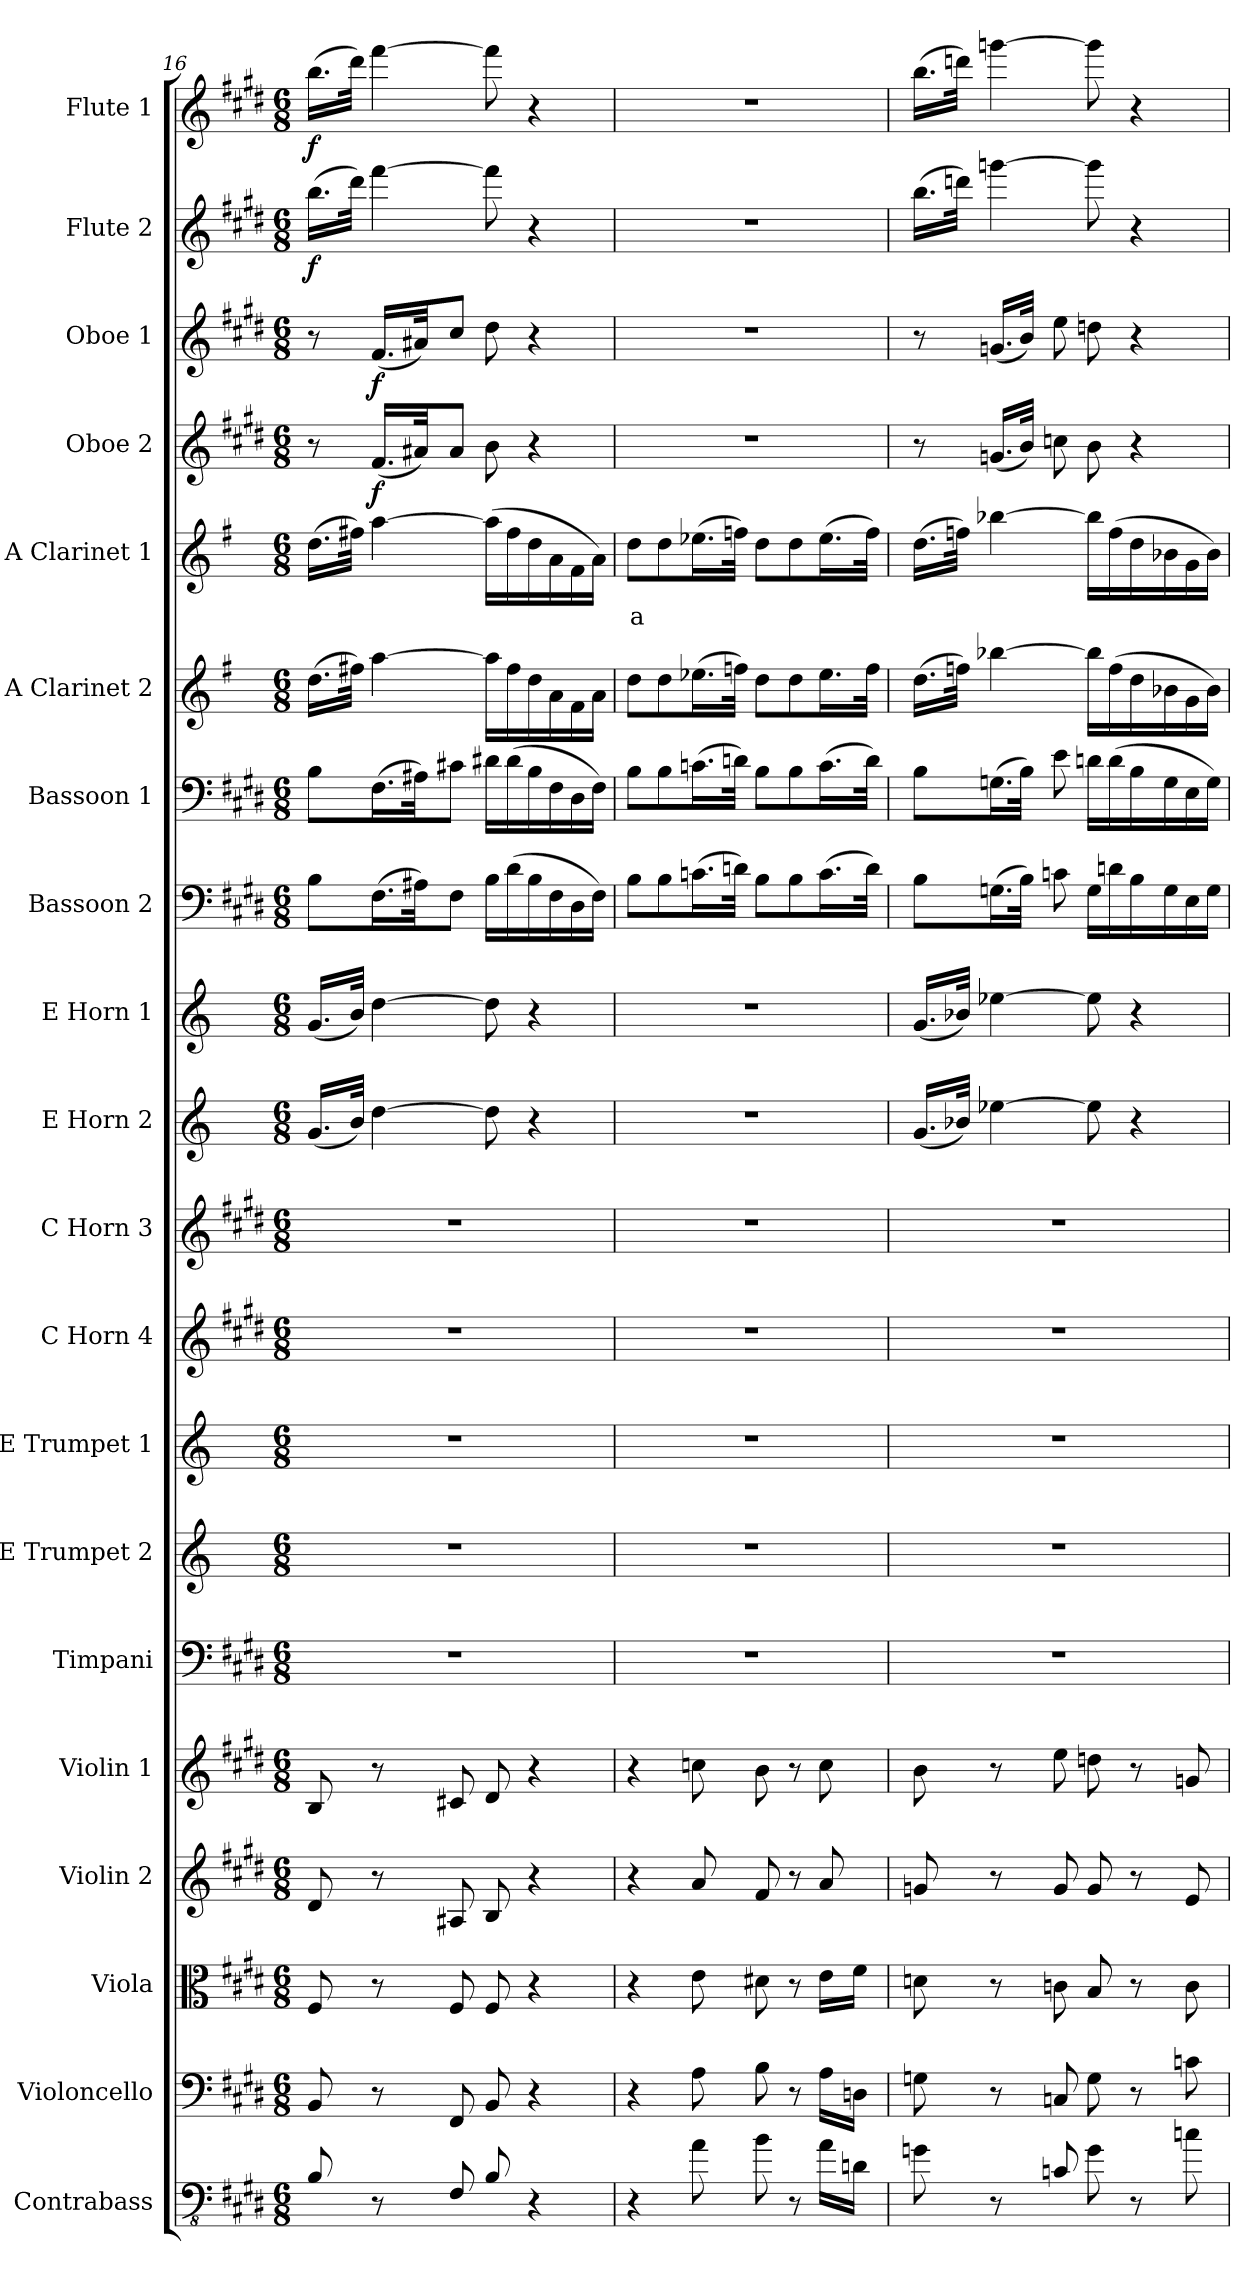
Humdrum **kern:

**kern	**kern	**kern	**kern	**kern	**kern	**kern	**kern	**kern	**kern	**kern	**kern	**kern	**kern	**kern	**kern	**text	**kern	**dynam	**kern	**dynam	**kern	**dynam	**kern	**dynam
*part20	*part19	*part18	*part17	*part16	*part15	*part14	*part13	*part12	*part11	*part10	*part9	*part8	*part7	*part6	*part5	*part5	*part4	*part4	*part3	*part3	*part2	*part2	*part1	*part1
*staff20	*staff19	*staff18	*staff17	*staff16	*staff15	*staff14	*staff13	*staff12	*staff11	*staff10	*staff9	*staff8	*staff7	*staff6	*staff5	*staff5	*staff4	*staff4	*staff3	*staff3	*staff2	*staff2	*staff1	*staff1
*I"Contrabass	*I"Violoncello	*I"Viola	*I"Violin 2	*I"Violin 1	*I"Timpani	*I"E Trumpet 2	*I"E Trumpet 1	*I"C Horn 4	*I"C Horn 3	*I"E Horn 2	*I"E Horn 1	*I"Bassoon 2	*I"Bassoon 1	*I"A Clarinet 2	*I"A Clarinet 1	*	*I"Oboe 2	*	*I"Oboe 1	*	*I"Flute 2	*	*I"Flute 1	*
*I'Cb	*I'Vc	*I'Vla	*I'Vln 2	*I'Vln 1	*I'Timp	*I'Tpt 2	*I'Tpt 1	*I'Hn 4	*I'Hn 3	*I'Hn 2	*I'Hn 1	*I'Bsn 2	*I'Bsn 1	*I'Cl 2	*I'Cl 1	*	*I'Ob 2	*	*I'Ob 1	*	*I'Fl 2	*	*I'Fl 1	*
*clefFv4	*clefF4	*clefC3	*clefG2	*clefG2	*clefF4	*clefG2	*clefG2	*clefG2	*clefG2	*clefG2	*clefG2	*clefF4	*clefF4	*clefG2	*clefG2	*	*clefG2	*	*clefG2	*	*clefG2	*	*clefG2	*
*ITrd7c12	*	*	*	*	*	*ITrd-2c-4	*ITrd-2c-4	*ITrd7c12	*ITrd7c12	*ITrd5c8	*ITrd5c8	*	*	*ITrd2c3	*ITrd2c3	*	*	*	*	*	*	*	*	*
*k[f#c#g#d#]	*k[f#c#g#d#]	*k[f#c#g#d#]	*k[f#c#g#d#]	*k[f#c#g#d#]	*k[f#c#g#d#]	*k[f#c#g#d#]	*k[f#c#g#d#]	*k[f#c#g#d#]	*k[f#c#g#d#]	*k[f#c#g#d#]	*k[f#c#g#d#]	*k[f#c#g#d#]	*k[f#c#g#d#]	*k[f#c#g#d#]	*k[f#c#g#d#]	*	*k[f#c#g#d#]	*	*k[f#c#g#d#]	*	*k[f#c#g#d#]	*	*k[f#c#g#d#]	*
*M6/8	*M6/8	*M6/8	*M6/8	*M6/8	*M6/8	*M6/8	*M6/8	*M6/8	*M6/8	*M6/8	*M6/8	*M6/8	*M6/8	*M6/8	*M6/8	*	*M6/8	*	*M6/8	*	*M6/8	*	*M6/8	*
=16	=16	=16	=16	=16	=16	=16	=16	=16	=16	=16	=16	=16	=16	=16	=16	=16	=16	=16	=16	=16	=16	=16	=16	=16
!	!	!	!	!	!	!	!	!	!	!	!	!	!	!	!	!	!	!	!	!	!	!LO:DY:b	!	!LO:DY:b
8BBB/	8BB/	8F#/	8d#/	8B/	2.r	2.r	2.r	2.r	2.r	(16.B/LL	(16.B/LL	8B\L	8B\L	(16.b\LL	(16.b\LL	.	8r	.	8r	.	(16.bb\LL	f	(16.bb\LL	f
.	.	.	.	.	.	.	.	.	.	32d#/JJk)	32d#/JJk)	.	.	32dd#X\JJk)	32dd#X\JJk)	.	.	.	.	.	32ddd#\JJk)	.	32ddd#\JJk)	.
!	!	!	!	!	!	!	!	!	!	!	!	!	!	!	!	!	!	!LO:DY:b	!	!LO:DY:b	!	!	!	!
8r	8r	8r	8r	8r	.	.	.	.	.	[4f#\	[4f#\	(16.F#\L	(16.F#\L	[4ff#\	[4ff#\	.	(16.f#/LL	f	(16.f#/LL	f	[4fff#\	.	[4fff#\	.
.	.	.	.	.	.	.	.	.	.	.	.	32A#X\JK)	32A#X\JK)	.	.	.	32a#X/JK)	.	32a#X/JK)	.	.	.	.	.
8FFF#/	8FF#/	8F#/	8A#X/	8c#X/	.	.	.	.	.	.	.	8F#\J	8c#X\J	.	.	.	8a#/J	.	8cc#/J	.	.	.	.	.
8BBB/	8BB/	8F#/	8B/	8d#/	.	.	.	.	.	8f#\]	8f#\]	16B\LL	16d#X\LL	16ff#\LL]	(16ff#\LL]	.	8b\	.	8dd#\	.	8fff#\]	.	8fff#\]	.
.	.	.	.	.	.	.	.	.	.	.	.	(16d#\	(16d#\	16dd#\	16dd#\	.	.	.	.	.	.	.	.	.
4r	4r	4r	4r	4r	.	.	.	.	.	4r	4r	16B\	16B\	16b\	16b\	.	4r	.	4r	.	4r	.	4r	.
.	.	.	.	.	.	.	.	.	.	.	.	16F#\	16F#\	16f#\	16f#\	.	.	.	.	.	.	.	.	.
.	.	.	.	.	.	.	.	.	.	.	.	16D#\	16D#\	16d#\	16d#\	.	.	.	.	.	.	.	.	.
.	.	.	.	.	.	.	.	.	.	.	.	16F#\JJ)	16F#\JJ)	16f#\JJ	16f#\JJ)	.	.	.	.	.	.	.	.	.
!!LO:PB:g=z
=17	=17	=17	=17	=17	=17	=17	=17	=17	=17	=17	=17	=17	=17	=17	=17	=17	=17	=17	=17	=17	=17	=17	=17	=17
!	!	!	!	!	!	!	!	!	!	!	!	!	!	!	!	!LO:LY:b:color=#FF0000	!	!	!	!	!	!	!	!
4r	4r	4r	4r	4r	2.r	2.r	2.r	2.r	2.r	2.r	2.r	8B\L	8B\L	8b\L	8b\L	a	2.r	.	2.r	.	2.r	.	2.r	.
.	.	.	.	.	.	.	.	.	.	.	.	8B\	8B\	8b\	8b\	.	.	.	.	.	.	.	.	.
8AA\	8A\	8e\	8a/	8ccn\	.	.	.	.	.	.	.	(16.cn\L	(16.cn\L	(16.ccn\L	(16.ccn\L	.	.	.	.	.	.	.	.	.
.	.	.	.	.	.	.	.	.	.	.	.	32dn\JJk)	32dn\JJk)	32ddn\JJk)	32ddn\JJk)	.	.	.	.	.	.	.	.	.
8BB\	8B\	8d#X\	8f#/	8b\	.	.	.	.	.	.	.	8B\L	8B\L	8b\L	8b\L	.	.	.	.	.	.	.	.	.
8r	8r	8r	8r	8r	.	.	.	.	.	.	.	8B\	8B\	8b\	8b\	.	.	.	.	.	.	.	.	.
16AA\LL	16A\LL	16e\LL	8a/	8cc\	.	.	.	.	.	.	.	(16.c\L	(16.c\L	16.cc\L	(16.cc\L	.	.	.	.	.	.	.	.	.
16DDn\JJ	16Dn\JJ	16f#\JJ	.	.	.	.	.	.	.	.	.	.	.	.	.	.	.	.	.	.	.	.	.	.
.	.	.	.	.	.	.	.	.	.	.	.	32d\JJk)	32d\JJk)	32dd\JJk	32dd\JJk)	.	.	.	.	.	.	.	.	.
=18	=18	=18	=18	=18	=18	=18	=18	=18	=18	=18	=18	=18	=18	=18	=18	=18	=18	=18	=18	=18	=18	=18	=18	=18
8GGn\	8Gn\	8dn\	8gn/	8b\	2.r	2.r	2.r	2.r	2.r	(16.B/LL	(16.B/LL	8B\L	8B\L	(16.b\LL	(16.b\LL	.	8r	.	8r	.	(16.bb\LL	.	(16.bb\LL	.
.	.	.	.	.	.	.	.	.	.	32dn/JJk)	32dn/JJk)	.	.	32ddn\JJk)	32ddn\JJk)	.	.	.	.	.	32dddn\JJk)	.	32dddn\JJk)	.
8r	8r	8r	8r	8r	.	.	.	.	.	[4gn\	[4gn\	(16.Gn\L	(16.Gn\L	[4ggn\	[4ggn\	.	(16.gn/LL	.	(16.gn/LL	.	[4gggn\	.	[4gggn\	.
.	.	.	.	.	.	.	.	.	.	.	.	32B\JJk)	32B\JJk)	.	.	.	32b/JJk)	.	32b/JJk)	.	.	.	.	.
8CCn/	8Cn/	8cn\	8g/	8ee\	.	.	.	.	.	.	.	8cn\	8e\	.	.	.	8ccn\	.	8ee\	.	.	.	.	.
8GG\	8G\	8B/	8g/	8ddn\	.	.	.	.	.	8g\]	8g\]	16G\LL	16dn\LL	16gg\LL]	16gg\LL]	.	8b\	.	8ddn\	.	8ggg\]	.	8ggg\]	.
.	.	.	.	.	.	.	.	.	.	.	.	16dn\	(16d\	(16dd\	(16dd\	.	.	.	.	.	.	.	.	.
8r	8r	8r	8r	8r	.	.	.	.	.	4r	4r	16B\	16B\	16b\	16b\	.	4r	.	4r	.	4r	.	4r	.
.	.	.	.	.	.	.	.	.	.	.	.	16G\	16G\	16gn\	16gn\	.	.	.	.	.	.	.	.	.
8Cn\	8cn\	8c\	8e/	8gn/	.	.	.	.	.	.	.	16E\	16E\	16e\	16e\	.	.	.	.	.	.	.	.	.
.	.	.	.	.	.	.	.	.	.	.	.	16G\JJ	16G\JJ)	16g\JJ)	16g\JJ)	.	.	.	.	.	.	.	.	.
=	=	=	=	=	=	=	=	=	=	=	=	=	=	=	=	=	=	=	=	=	=	=	=	=
*-	*-	*-	*-	*-	*-	*-	*-	*-	*-	*-	*-	*-	*-	*-	*-	*-	*-	*-	*-	*-	*-	*-	*-	*-
